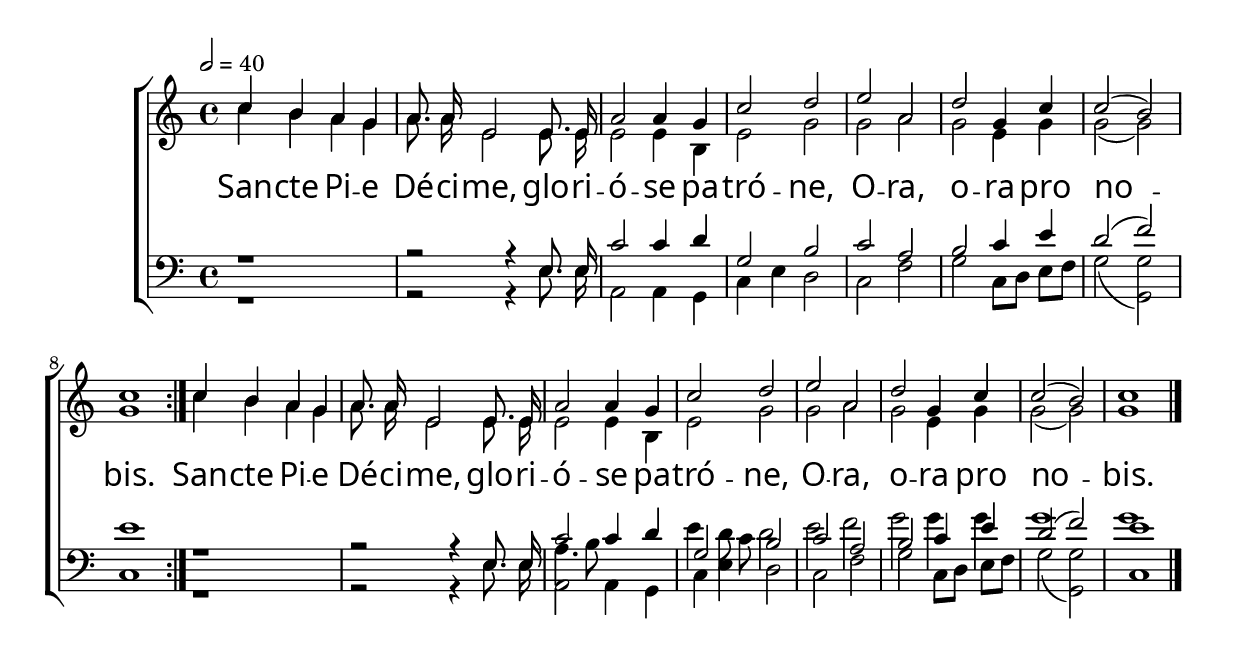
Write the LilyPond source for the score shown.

%Cible:sanctepie:
\version "2.12.3"

\header{
        title = ""
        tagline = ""
}

%\paper {
%	 paper-width = 42.0\cm
%	 line-width = 38\cm
%	 paper-height = 29.7\cm
%	 top-margin = 6\cm
%	 make-footer=##f
%}%


Soprano = \relative c'' {
	c4 b a g
	a8. a16 e2 e8. e16
	a2 a4 g
	c2 d
	e2 a,
	d2 g,4 c
	c2( b)
	c1
}

Alto = \relative c'' {
	c4 b a g
	a8. a16 e2 e8. e16
	e2 e4 b
	e2 g
	g2 a
	g2 e4 g
	g2( g)
	g1
}

Tenor = \relative c {
	r1
	r2 r4 e8. e16
	c'2 c4 d
	g,2 b
	c2 a
	b2 c4 e
	d2( f)
	e1
}

Tenorb = \relative c {
       r1
       r2 r4 
       e8. e16
       a4. b8 c4 d
       e4 d8 c d2
       e2 f
       g2 g4 g
       g1
       g1
}

Basse = \relative c {
	r1
	r2 r4 e8. e16
	a,2 a4 g
	c4 e d2
	c2 f
	g2 c,8[ d] e[ f]
	g2( <g g,>)
	c,1
}

Paroles = \lyricmode {
	San -- cte Pi -- e Dé -- ci -- me,
	glo -- ri -- ó -- se pa -- tró -- ne,
	O -- ra, o -- ra pro no -- bis.
}


%\book{
%	#(set-global-staff-size 40)
	\score {
		\new ChoirStaff
	        <<
		\new Staff {
		\tempo 2 = 40
		\override Score . LyricText #'font-name = #"Linux Libertine O"
		\override Score . LyricText #'font-size = #3
			<<
			\set Staff.midiInstrument = "flute"
                        \set Staff.autoBeaming = ##f
			\clef treble
			\key c\major
			{
				\new Voice = "soprano" {
					\voiceOne
					\repeat volta 2 {\Soprano}
					\Soprano \bar "|."
				}
			}
			\new Voice = "alto" {
				\voiceTwo
				\repeat volta 2 {\Alto}
				\Alto
			}
			>>
		}
		\new Lyrics \lyricsto soprano {
			\Paroles
			\Paroles
		}
		\new Staff {
			<<
			\set Staff.midiInstrument = "flute"
		        \set Staff.autoBeaming = ##f
			\clef bass
			\key c\major
			\new Voice = "tenor" {
				\voiceOne
				\repeat volta 2 {\Tenor}
				\set Staff.aDueText = #""
				\partcombine
				{\voiceOne\Tenor}
				{\voiceThree\Tenorb}
			}
			\new Voice = "basse" {
			        \voiceTwo
				\repeat volta 2 {\Basse}
				\Basse
			}
			>>
		}
		>>
		\layout{
		  \context {
		    \Staff \RemoveEmptyStaves
		    \override VerticalAxisGroup #'remove-first = ##t
		  }
		}
		\midi{}
	}
%}

% \book{
	% #(set-global-staff-size 47)
	% \score {
		% 
		% <<
		% \new Staff {
			% <<
			% \set Staff.midiInstrument = "flute"
			% \clef treble
			% \key g\major
			% \time 3/4
			% \tempo 4=65
			% \new Voice = "soprano" {
				% \voiceOne
				% \Soprano
			% }          
			% \new Voice = "alto" {
				% \voiceTwo
				% \Alto
			% }
			% \new Lyrics \lyricsto soprano {
				% \Paroles
			% }
			% >>
		% }
		% >>
		% 
		% \layout{}
		% \midi{}
	% }
% }

